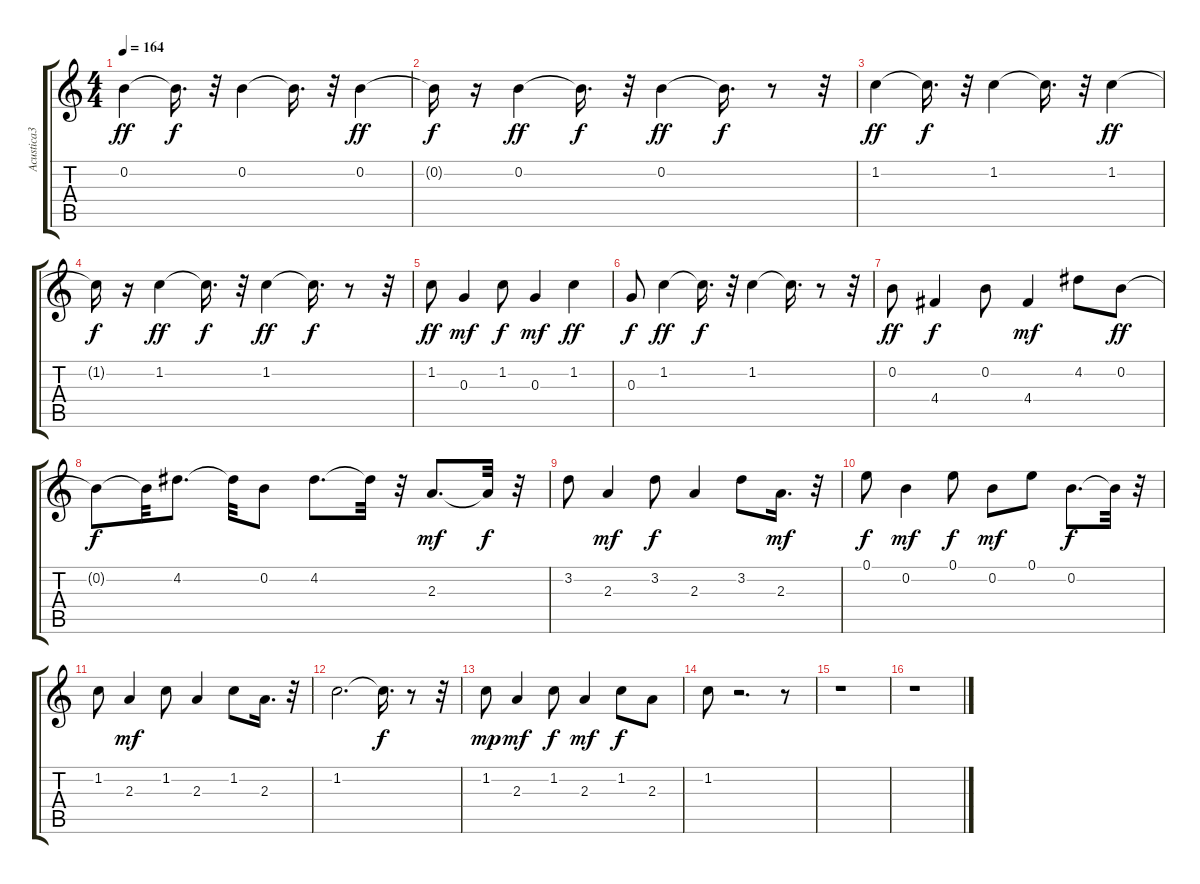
\track ("Acustica3" "Acustica3") {instrument acousticguitarnylon}
\staff {score tabs}
\tuning (E4 B3 G3 D3 A2 E2) {hide}
\ts (4 4)
\tempo 164
\clef g2
\ks c
0.2.4{dy ff} 0.2{t}.16{d dy f} r.32 0.2.4 0.2{t}.16{d} r.32 0.2.4{dy ff} |
0.2{t}.16{dy f} r.16 0.2.4{dy ff} 0.2{t}.16{d dy f} r.32 0.2.4{dy ff} 0.2{t}.16{d dy f} r.8 r.32 |
1.2.4{dy ff} 1.2{t}.16{d dy f} r.32 1.2.4 1.2{t}.16{d} r.32 1.2.4{dy ff} |
1.2{t}.16{dy f} r.16 1.2.4{dy ff} 1.2{t}.16{d dy f} r.32 1.2.4{dy ff} 1.2{t}.16{d dy f} r.8 r.32 |
1.2.8{dy ff} 0.3.4{dy mf} 1.2.8{dy f} 0.3.4{dy mf} 1.2.4{dy ff} |
0.3.8{dy f} 1.2.4{dy ff} 1.2{t}.16{d dy f} r.32 1.2.4 1.2{t}.16{d} r.8 r.32 |
0.2.8{dy ff} 4.4.4{dy f} 0.2.8 4.4.4{dy mf} 4.2.8 0.2.8{dy ff} |
0.2{t}.8{dy f} 0.2{t}.32 4.2.8{d} 4.2{t}.32 0.2.8 4.2.8{d} 4.2{t}.32 r.32 2.3.8{d dy mf} 2.3{t}.32{dy f} r.32 |
3.2.8 2.3.4{dy mf} 3.2.8{dy f} 2.3.4 3.2.8 2.3.16{d dy mf} r.32 |
0.1.8{dy f} 0.2.4{dy mf} 0.1.8{dy f} 0.2.8{dy mf} 0.1.8 0.2.8{d dy f} 0.2{t}.32 r.32 |
1.2.8 2.3.4{dy mf} 1.2.8 2.3.4 1.2.8 2.3.16{d} r.32 |
1.2.2{d} 1.2{t}.16{d dy f} r.8 r.32 |
1.2.8{dy mp} 2.3.4{dy mf} 1.2.8{dy f} 2.3.4{dy mf} 1.2.8{dy f} 2.3.8 |
1.2.8 r.2{d} r.8 |
r.1 |
r.1
